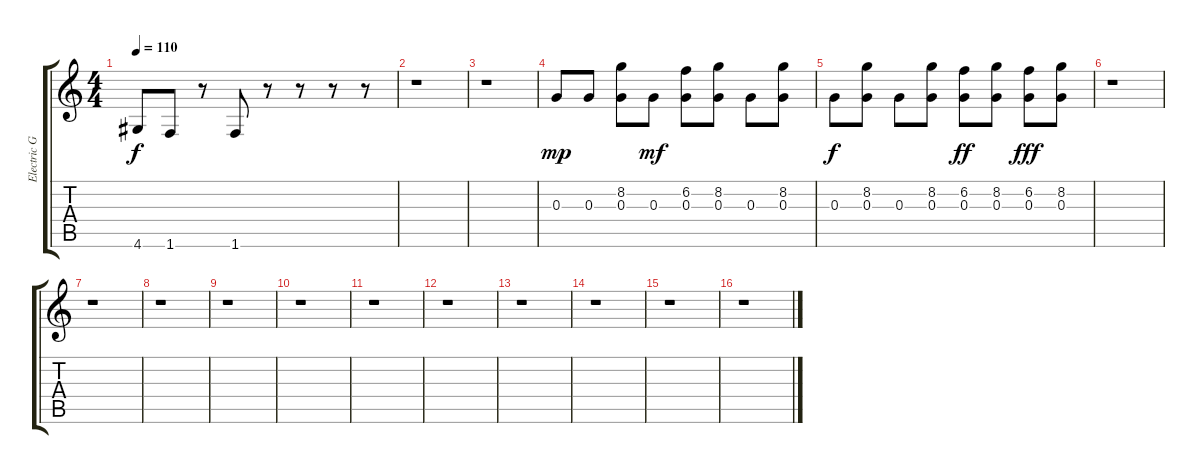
\track ("Electric Guitar" "Electric G") {instrument electricguitarclean}
\staff {score tabs}
\tuning (E4 B3 G3 D3 A2 E2) {hide}
\ts (4 4)
\tempo 110
\clef g2
\ks c
4.6.8{dy f} 1.6.8 r.8 1.6.8 r.8 r.8 r.8 r.8 |
r.1 |
r.1 |
0.3.8{dy mp instrument electricguitarclean} 0.3.8 (8.2 0.3).8 0.3.8{dy mf} (6.2 0.3).8 (8.2 0.3).8 0.3.8 (8.2 0.3).8 |
0.3.8{dy f} (8.2 0.3).8 0.3.8 (8.2 0.3).8 (6.2 0.3).8{dy ff} (8.2 0.3).8 (6.2 0.3).8{dy fff} (8.2 0.3).8 |
r.1 |
r.1 |
r.1 |
r.1 |
r.1 |
r.1 |
r.1 |
r.1 |
r.1 |
r.1 |
r.1
